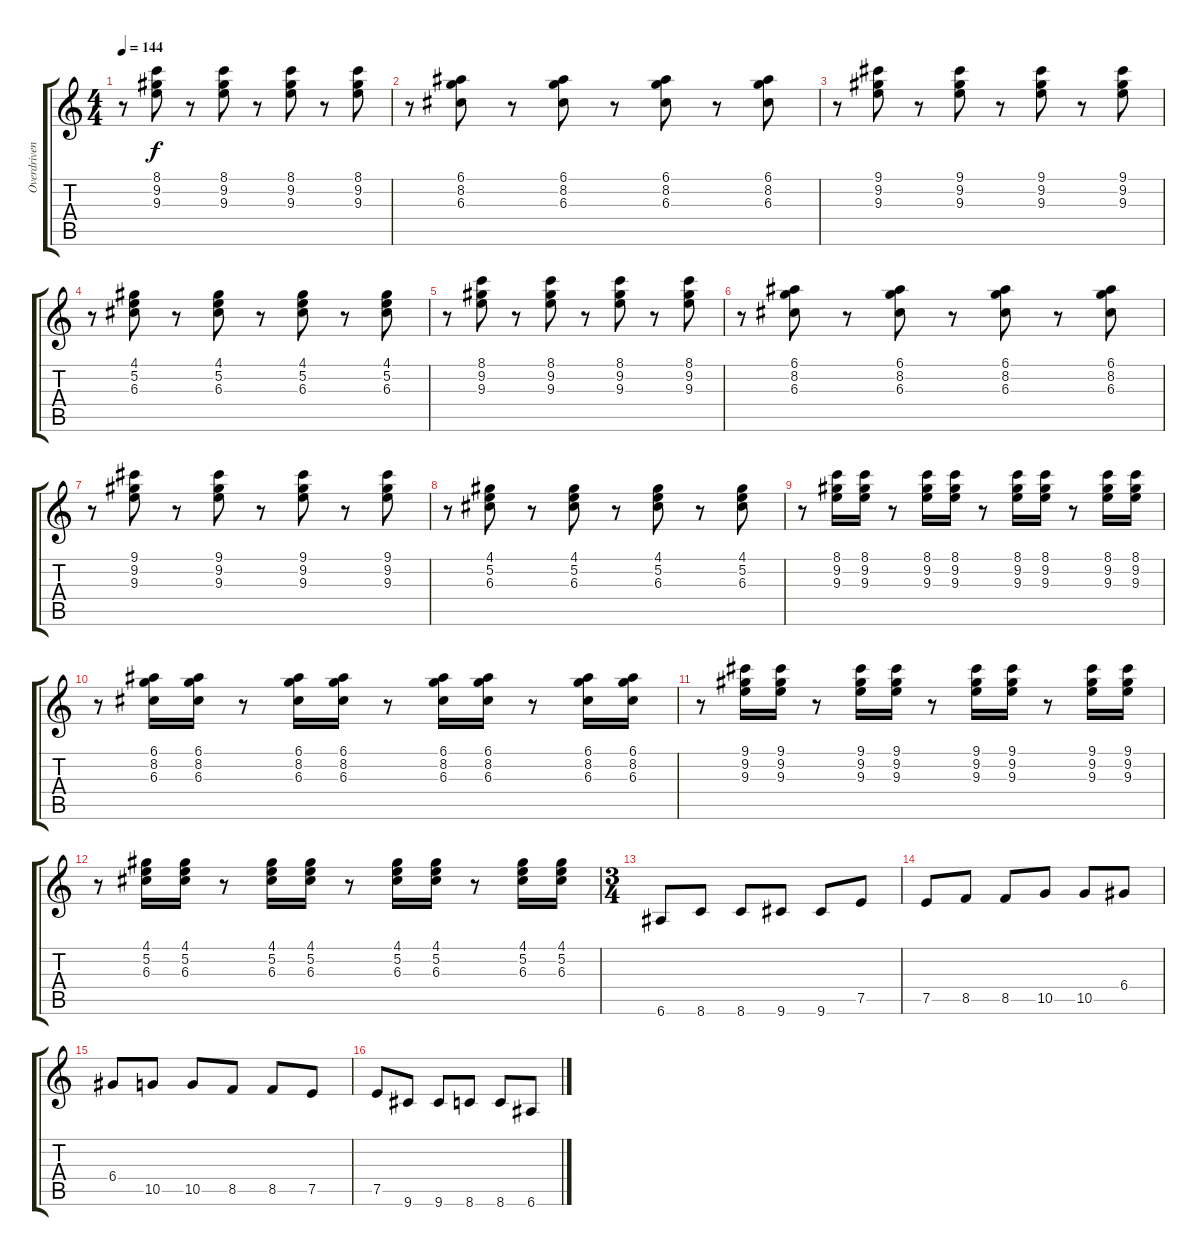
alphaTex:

\track ("Overdriven Guitar" "Overdriven") {instrument overdrivenguitar}
\staff {score tabs}
\tuning (E4 B3 G3 D3 A2 E2) {hide}
\ts (4 4)
\tempo 144
\clef g2
\ks c
r.8{dy f} (8.1 9.2 9.3).8 r.8 (8.1 9.2 9.3).8 r.8 (8.1 9.2 9.3).8 r.8 (8.1 9.2 9.3).8 |
r.8 (6.1 8.2 6.3).8 r.8 (6.1 8.2 6.3).8 r.8 (6.1 8.2 6.3).8 r.8 (6.1 8.2 6.3).8 |
r.8 (9.1 9.2 9.3).8 r.8 (9.1 9.2 9.3).8 r.8 (9.1 9.2 9.3).8 r.8 (9.1 9.2 9.3).8 |
r.8 (4.1 5.2 6.3).8 r.8 (4.1 5.2 6.3).8 r.8 (4.1 5.2 6.3).8 r.8 (4.1 5.2 6.3).8 |
r.8 (8.1 9.2 9.3).8 r.8 (8.1 9.2 9.3).8 r.8 (8.1 9.2 9.3).8 r.8 (8.1 9.2 9.3).8 |
r.8 (6.1 8.2 6.3).8 r.8 (6.1 8.2 6.3).8 r.8 (6.1 8.2 6.3).8 r.8 (6.1 8.2 6.3).8 |
r.8 (9.1 9.2 9.3).8 r.8 (9.1 9.2 9.3).8 r.8 (9.1 9.2 9.3).8 r.8 (9.1 9.2 9.3).8 |
r.8 (4.1 5.2 6.3).8 r.8 (4.1 5.2 6.3).8 r.8 (4.1 5.2 6.3).8 r.8 (4.1 5.2 6.3).8 |
r.8 (8.1 9.2 9.3).16 (8.1 9.2 9.3).16 r.8 (8.1 9.2 9.3).16 (8.1 9.2 9.3).16 r.8 (8.1 9.2 9.3).16 (8.1 9.2 9.3).16 r.8 (8.1 9.2 9.3).16 (8.1 9.2 9.3).16 |
r.8 (6.1 8.2 6.3).16 (6.1 8.2 6.3).16 r.8 (6.1 8.2 6.3).16 (6.1 8.2 6.3).16 r.8 (6.1 8.2 6.3).16 (6.1 8.2 6.3).16 r.8 (6.1 8.2 6.3).16 (6.1 8.2 6.3).16 |
r.8 (9.1 9.2 9.3).16 (9.1 9.2 9.3).16 r.8 (9.1 9.2 9.3).16 (9.1 9.2 9.3).16 r.8 (9.1 9.2 9.3).16 (9.1 9.2 9.3).16 r.8 (9.1 9.2 9.3).16 (9.1 9.2 9.3).16 |
r.8 (4.1 5.2 6.3).16 (4.1 5.2 6.3).16 r.8 (4.1 5.2 6.3).16 (4.1 5.2 6.3).16 r.8 (4.1 5.2 6.3).16 (4.1 5.2 6.3).16 r.8 (4.1 5.2 6.3).16 (4.1 5.2 6.3).16 |
\ts (3 4)
6.6.8 8.6.8 8.6.8 9.6.8 9.6.8 7.5.8 |
7.5.8 8.5.8 8.5.8 10.5.8 10.5.8 6.4.8 |
6.4.8 10.5.8 10.5.8 8.5.8 8.5.8 7.5.8 |
7.5.8 9.6.8 9.6.8 8.6.8 8.6.8 6.6.8
